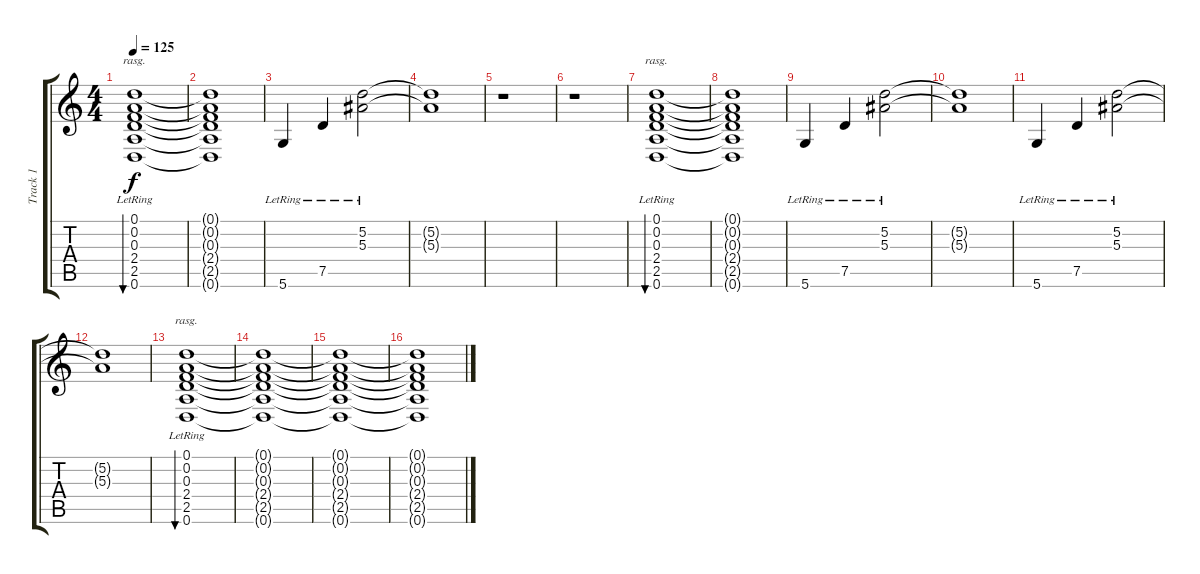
\track ("Track 1" "Track 1") {instrument electricguitarjazz}
\staff {score tabs}
\tuning (D4 A3 F3 C3 G2 D2) {hide}
\ts (4 4)
\tempo 125
\clef g2
\ks c
(0.1{lr} 0.2{lr} 0.3{lr} 2.4{lr} 2.5{lr} 0.6{lr}).1{bu 240 rasg ii dy f} |
(0.1{t} 0.2{t} 0.3{t} 2.4{t} 2.5{t} 0.6{t}).1 |
5.6{lr}.4 7.5{lr}.4 (5.2 5.3{lr}).2 |
(5.2{t} 5.3{t}).1 |
r.1 |
r.1 |
(0.1{lr} 0.2{lr} 0.3{lr} 2.4{lr} 2.5{lr} 0.6{lr}).1{bu 240 rasg ii} |
(0.1{t} 0.2{t} 0.3{t} 2.4{t} 2.5{t} 0.6{t}).1 |
5.6{lr}.4 7.5{lr}.4 (5.2 5.3{lr}).2 |
(5.2{t} 5.3{t}).1 |
5.6{lr}.4 7.5{lr}.4 (5.2 5.3{lr}).2 |
(5.2{t} 5.3{t}).1 |
(0.1{lr} 0.2{lr} 0.3{lr} 2.4{lr} 2.5{lr} 0.6{lr}).1{bu 240 rasg ii} |
(0.1{t} 0.2{t} 0.3{t} 2.4{t} 2.5{t} 0.6{t}).1 |
(0.1{t} 0.2{t} 0.3{t} 2.4{t} 2.5{t} 0.6{t}).1 |
(0.1{t} 0.2{t} 0.3{t} 2.4{t} 2.5{t} 0.6{t}).1
